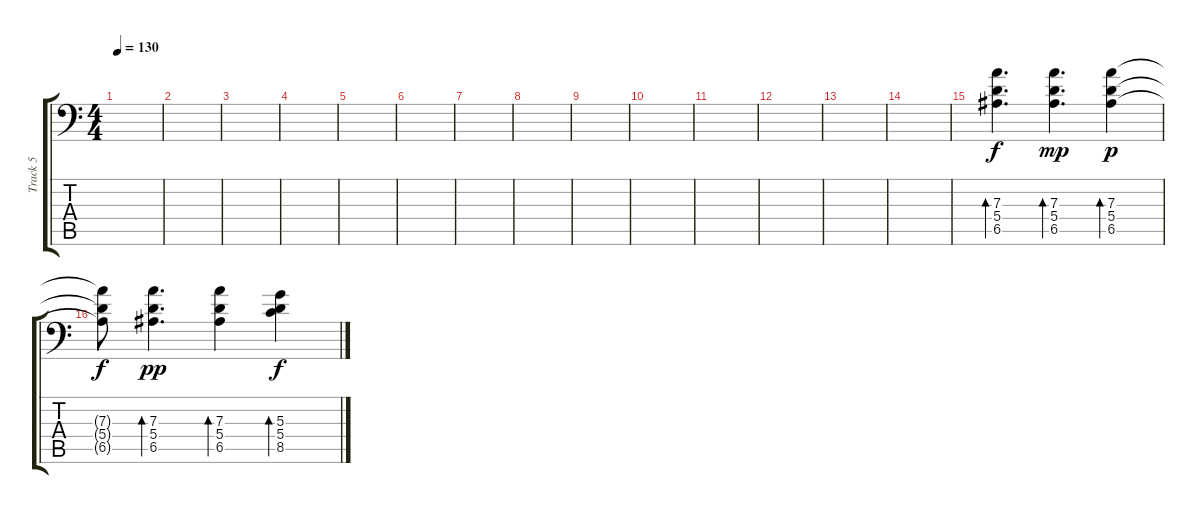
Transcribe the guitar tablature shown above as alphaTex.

\track ("Track 5" "Track 5") {instrument overdrivenguitar}
\staff {score tabs}
\tuning (B3 Gb3 D3 A2 E2 A1) {hide}
\ts (4 4)
\tempo 130
\clef f4
\ks c
|
|
|
|
|
|
|
|
|
|
|
|
|
|
(7.3 5.4 6.5).4{d bd 240 instrument acousticguitarsteel} (7.3 5.4 6.5).4{d bd 240 dy mp} (7.3 5.4 6.5).4{bd 240 dy p} |
(7.3{t} 5.4{t} 6.5{t}).8{dy f} (7.3 5.4 6.5).4{d bd 240 dy pp} (7.3 5.4 6.5).4{bd 240} (5.3 5.4 8.5).4{bd 240 dy f}
